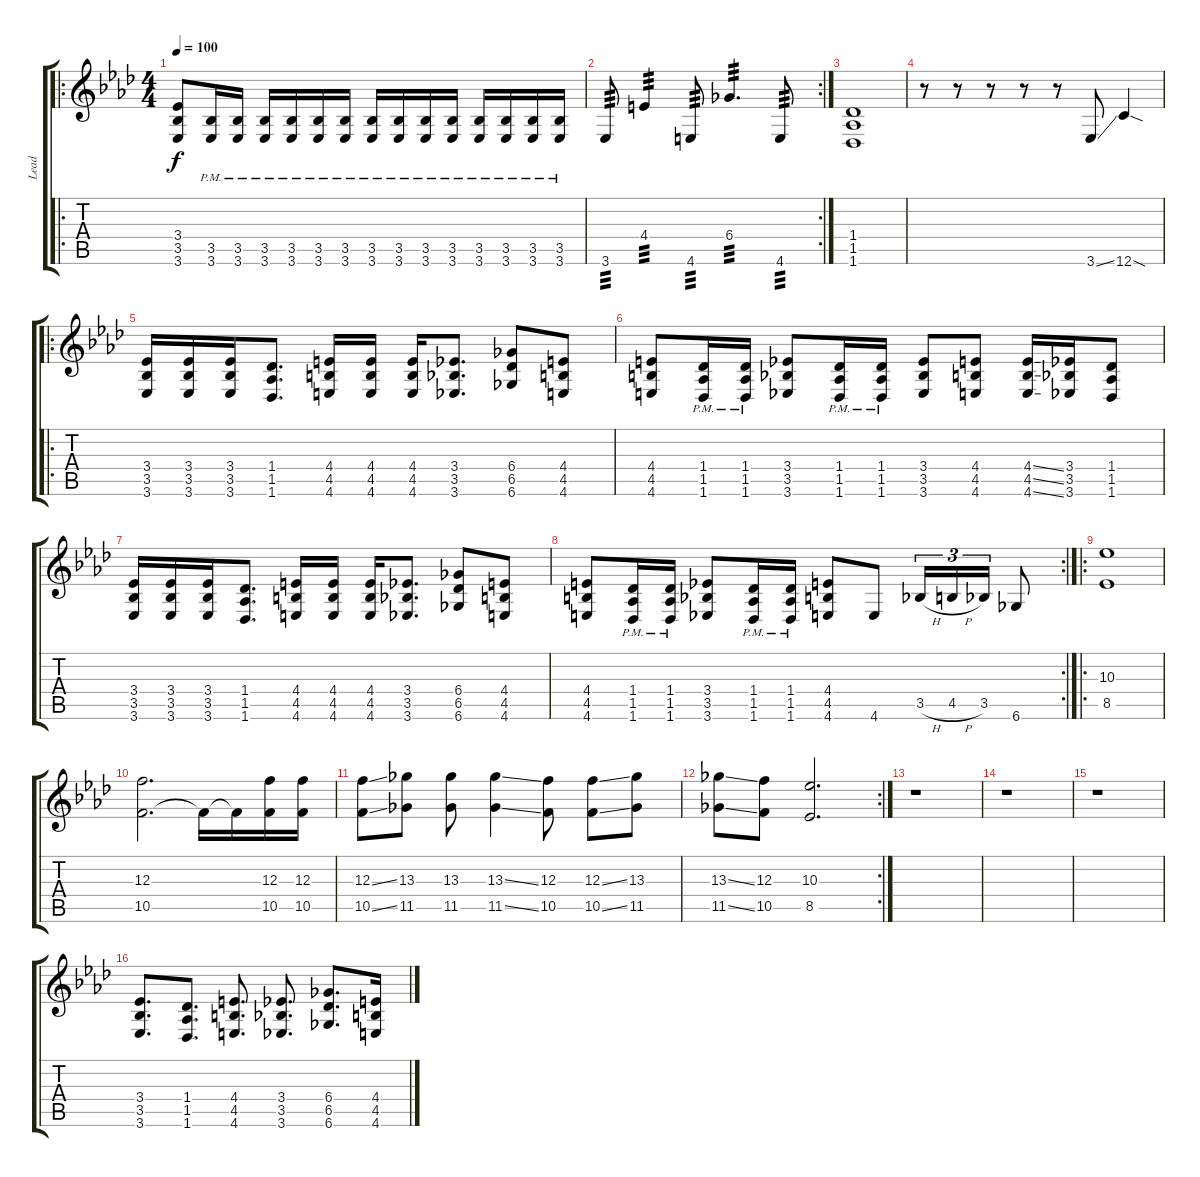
\track ("Lead" "Lead") {instrument distortionguitar}
\staff {score tabs}
\tuning (D4 A3 F3 C3 G2 C2) {hide}
\ro
\ts (4 4)
\tempo 100
\clef g2
\ks ab
(3.4 3.5 3.6).8{dy f} (3.5{pm} 3.6{pm}).16 (3.5{pm} 3.6{pm}).16 (3.5{pm} 3.6{pm}).16 (3.5{pm} 3.6{pm}).16 (3.5{pm} 3.6{pm}).16 (3.5{pm} 3.6{pm}).16 (3.5{pm} 3.6{pm}).16 (3.5{pm} 3.6{pm}).16 (3.5{pm} 3.6{pm}).16 (3.5{pm} 3.6{pm}).16 (3.5{pm} 3.6{pm}).16 (3.5{pm} 3.6{pm}).16 (3.5{pm} 3.6{pm}).16 (3.5{pm} 3.6{pm}).16 |
\rc 2
3.6.8{tp 3} 4.4.4{tp 3} 4.6.8{tp 3} 6.4.4{d tp 3} 4.6.8{tp 3} |
(1.4 1.5 1.6).1 |
r.8 r.8 r.8 r.8 r.8 3.6{ss}.8 12.6{sod}.4 |
\ro
(3.4 3.5 3.6).16 (3.4 3.5 3.6).16 (3.4 3.5 3.6).16 (1.4 1.5 1.6).8{d} (4.4 4.5 4.6).16 (4.4 4.5 4.6).16 (4.4 4.5 4.6).16 (3.4 3.5 3.6).8{d} (6.4 6.5 6.6).8 (4.4 4.5 4.6).8 |
(4.4 4.5 4.6).8 (1.4{pm} 1.5{pm} 1.6{pm}).16 (1.4{pm} 1.5{pm} 1.6{pm}).16 (3.4 3.5 3.6).8 (1.4{pm} 1.5{pm} 1.6{pm}).16 (1.4{pm} 1.5{pm} 1.6{pm}).16 (3.4 3.5 3.6).8 (4.4 4.5 4.6).8 (4.4{ss} 4.5{ss} 4.6{ss}).16 (3.4 3.5 3.6).16 (1.4 1.5 1.6).8 |
(3.4 3.5 3.6).16 (3.4 3.5 3.6).16 (3.4 3.5 3.6).16 (1.4 1.5 1.6).8{d} (4.4 4.5 4.6).16 (4.4 4.5 4.6).16 (4.4 4.5 4.6).16 (3.4 3.5 3.6).8{d} (6.4 6.5 6.6).8 (4.4 4.5 4.6).8 |
\rc 2
(4.4 4.5 4.6).8 (1.4{pm} 1.5{pm} 1.6{pm}).16 (1.4{pm} 1.5{pm} 1.6{pm}).16 (3.4 3.5 3.6).8 (1.4{pm} 1.5{pm} 1.6{pm}).16 (1.4{pm} 1.5{pm} 1.6{pm}).16 (4.4 4.5 4.6).8 4.6.8 3.5{h}.16{tu (3 2)} 4.5{h}.16{tu (3 2)} 3.5.16{tu (3 2)} 6.6.8 |
\ro
(10.3 8.5).1 |
(12.3 10.5).2{d} 10.5{t}.16 10.5{t}.16 (12.3 10.5).16 (12.3 10.5).16 |
(12.3{ss} 10.5{ss}).8 (13.3 11.5).8 (13.3 11.5).8 (13.3{ss} 11.5{ss}).4 (12.3 10.5).8 (12.3{ss} 10.5{ss}).8 (13.3 11.5).8 |
\rc 2
(13.3{ss} 11.5{ss}).8 (12.3 10.5).8 (10.3 8.5).2{d} |
r.1 |
r.1 |
r.1 |
(3.4 3.5 3.6).8{d volume 16} (1.4 1.5 1.6).8{d} (4.4 4.5 4.6).8{d} (3.4 3.5 3.6).8{d} (6.4 6.5 6.6).8{d} (4.4 4.5 4.6).16
